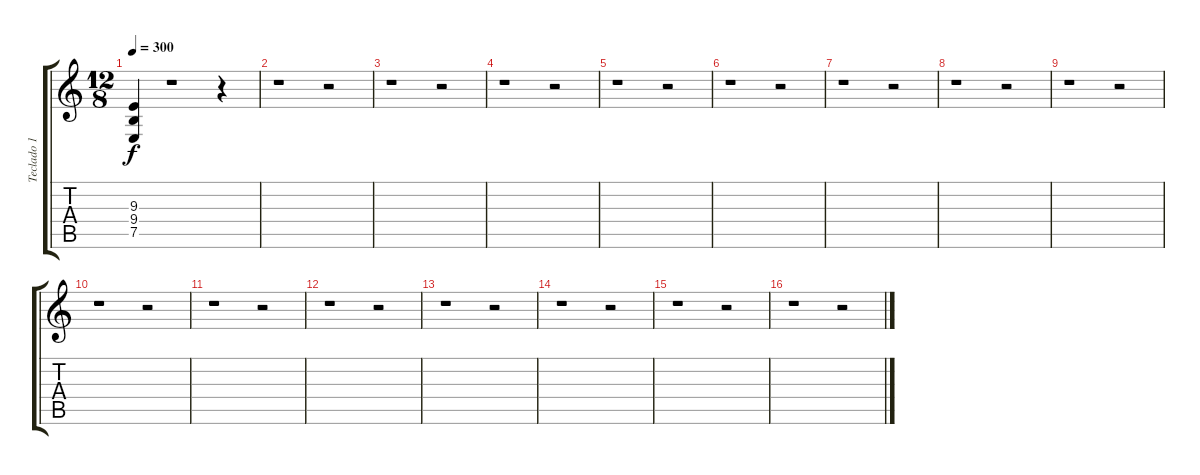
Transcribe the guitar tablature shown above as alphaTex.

\track ("Teclado 1" "Teclado 1") {instrument orchestrahit}
\staff {score tabs}
\tuning (E4 B3 G3 D3 A2 E2) {hide}
\ts (12 8)
\tempo 300
\clef g2
\ks c
(9.3 9.4 7.5).4{dy f} r.1 r.4 |
r.1 r.2 |
r.1 r.2 |
r.1 r.2 |
r.1 r.2 |
r.1 r.2 |
r.1 r.2 |
r.1 r.2 |
r.1 r.2 |
r.1 r.2 |
r.1 r.2 |
r.1 r.2 |
r.1 r.2 |
r.1 r.2 |
r.1 r.2 |
r.1 r.2
